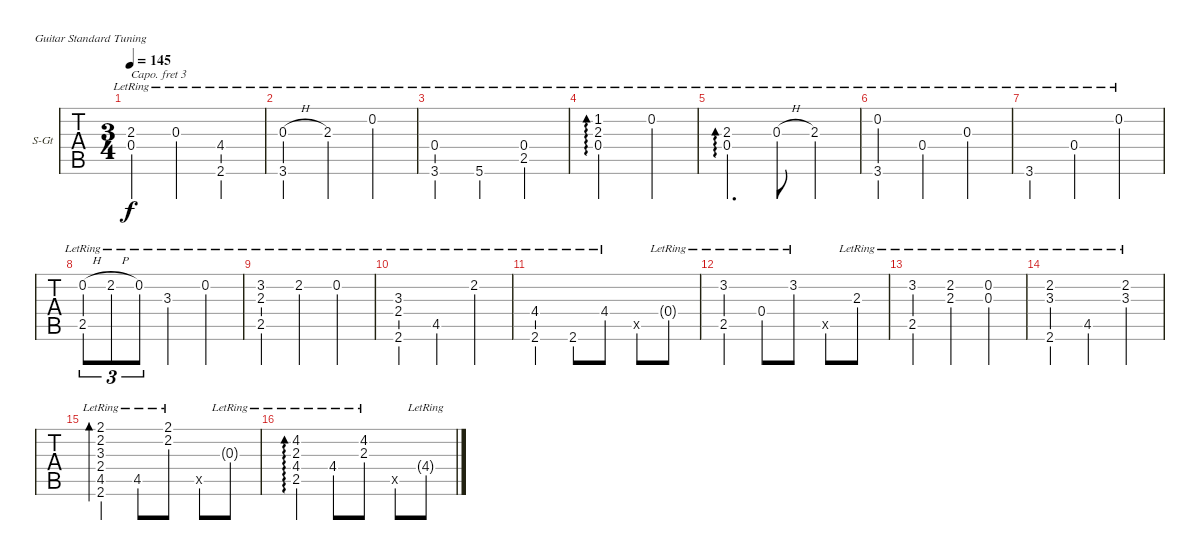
\bracketExtendMode groupsimilarinstruments
\firstSystemTrackNameOrientation horizontal
\otherSystemsTrackNameOrientation horizontal
\track ("Track 1" "S-Gt") {instrument acousticguitarsteel}
\staff {tabs}
\capo 3
\tuning (E4 B3 G3 D3 A2 E2)
\ts (3 4)
\tempo 145
\clef g2
\ks c
(2.3{lr} 0.4{lr}).4{dy f} 0.3{lr}.4 (4.4{lr} 2.6).4 |
(0.3{h lr} 3.6{lr}).4 2.3{lr}.4 0.2{lr}.4 |
(0.4{lr} 3.6{lr}).4 5.6{lr}.4 (2.5 0.4{lr}).4 |
(1.2{lr} 0.4{lr} 2.3).2{ad 0} 0.2{lr}.4 |
(2.3{lr} 0.4{lr}).4{d ad 480} 0.3{h lr}.8 2.3{lr}.4 |
(0.2{lr} 3.6{lr}).4 0.4{lr}.4 0.3{lr}.4 |
3.6{lr}.4 0.4{lr}.4 0.2{lr}.4 |
(0.2{h lr} 2.5{lr}).8{tu (3 2)} 2.2{h lr}.8{tu (3 2)} 0.2{lr}.8{tu (3 2)} 3.3{lr}.4 0.2{lr}.4 |
(3.2{lr} 2.5{lr} 2.3).4 2.2{lr}.4 0.2{lr}.4 |
(3.3{lr} 2.6{lr} 2.4).4 4.5{lr}.4 2.2{lr}.4 |
(4.4{lr} 2.6{lr}).4 2.6{lr}.8 4.4{lr}.8 0.5{x}.8 0.4{g lr}.8 |
(3.2{lr} 2.5{lr}).4 0.4{lr}.8 3.2{lr}.8 0.5{x}.8 2.3{lr}.8 |
(3.2{lr} 2.5{lr}).4 (2.2{lr} 2.3).4 (0.2{lr} 0.3).4 |
(2.2{lr} 2.6{lr} 3.3).4 4.5{lr}.4 (3.3{lr} 2.2).4 |
(2.1{lr} 2.6 4.5 2.4 3.3 2.2).4{bd 46} 4.5{lr}.8 (2.1{lr} 2.2).8 0.5{x}.8 0.3{g lr}.8 |
(4.2{lr} 2.3{lr} 4.4{lr} 2.5{lr}).4{ad 480} 4.4{lr}.8 (4.2 2.3{lr}).8 0.5{x}.8 4.4{g lr}.8
